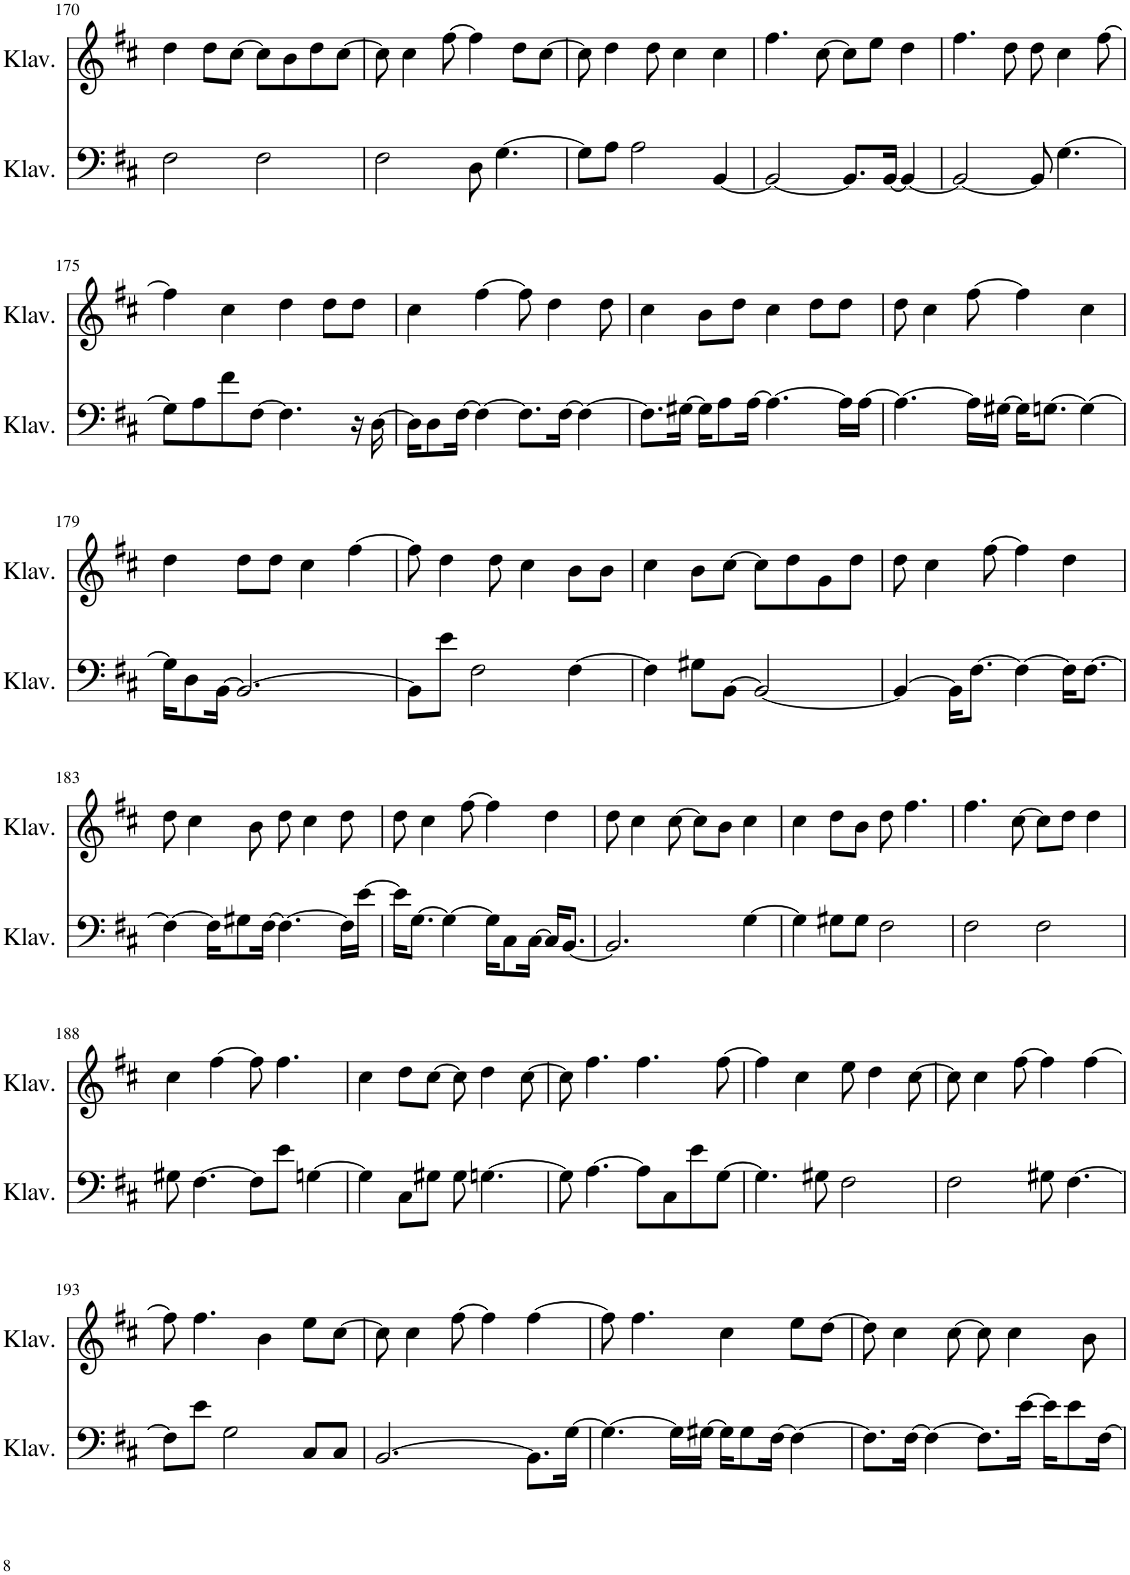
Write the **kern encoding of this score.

**kern	**kern
*part2	*part1
*staff2	*staff1
*I"Klavier	*I"Klavier
*I'Klav.	*I'Klav.
!!LO:PB:g=z
*clefF4	*clefG2
*k[f#c#]	*k[f#c#]
*M4/4	*M4/4
=170	=170
2F#\	4dd\
.	8dd\L
.	[8cc#\J
2F#\	8cc#\L]
.	8b\
.	8dd\
.	[8cc#\J
=171	=171
2F#\	8cc#\]
.	4cc#\
.	[8ff#\
8D\	4ff#\]
[4.G\	.
.	8dd\L
.	[8cc#\J
=172	=172
8G\L]	8cc#\]
8A\J	4dd\
2A\	.
.	8dd\
.	4cc#\
[4BB/	4cc#\
=173	=173
2BB/_	4.ff#\
.	[8cc#\
8.BB/L]	8cc#\L]
.	8ee\J
[16BB/Jk	.
4BB/_	4dd\
=174	=174
2BB/_	4.ff#\
.	8dd\
8BB/]	8dd\
[4.G\	4cc#\
.	[8ff#\
!!LO:LB:g=z
=175	=175
8G\L]	4ff#\]
8A\	.
8f#\	4cc#\
[8F#\J	.
4.F#\]	4dd\
.	8dd\L
16r	8dd\J
[16D\	.
=176	=176
16D\KL]	4cc#\
8D\	.
[16F#\Jk	.
4F#\_	[4ff#\
8.F#\L]	8ff#\]
.	4dd\
[16F#\Jk	.
4F#\_	.
.	8dd\
=177	=177
8.F#\L]	4cc#\
[16G#X\Jk	.
16G#\KL]	8b\L
8A\	.
.	8dd\J
[16A\Jk	.
4.A\_	4cc#\
.	8dd\L
16A\LL]	8dd\J
[16A\JJ	.
=178	=178
4.A\_	8dd\
.	4cc#\
16A\LL]	[8ff#\
[16G#X\JJ	.
16G#\KL]	4ff#\]
[8.Gn\J	.
4G\_	4cc#\
!!LO:LB:g=z
=179	=179
16G\KL]	4dd\
8D\	.
[16BB\Jk	.
2.BB/_	8dd\L
.	8dd\J
.	4cc#\
.	[4ff#\
=180	=180
8BB\L]	8ff#\]
8e\J	4dd\
2F#\	.
.	8dd\
.	4cc#\
[4F#\	8b\L
.	8b\J
=181	=181
4F#\]	4cc#\
8G#X\L	8b\L
[8BB\J	[8cc#\J
2BB/_	8cc#\L]
.	8dd\
.	8g\
.	8dd\J
=182	=182
4BB/_	8dd\
.	4cc#\
16BB\KL]	.
[8.F#\J	.
.	[8ff#\
4F#\_	4ff#\]
16F#\KL]	4dd\
[8.F#\J	.
!!LO:LB:g=z
=183	=183
4F#\_	8dd\
.	4cc#\
16F#\KL]	.
8G#X\	.
.	8b\
[16F#\Jk	.
4.F#\_	8dd\
.	4cc#\
16F#\LL]	8dd\
[16e\JJ	.
=184	=184
16e\KL]	8dd\
[8.G\J	.
.	4cc#\
4G\_	.
.	[8ff#\
16G\KL]	4ff#\]
8C#\	.
[16C#\Jk	.
16C#/KL]	4dd\
[8.BB/J	.
=185	=185
2.BB/]	8dd\
.	4cc#\
.	[8cc#\
.	8cc#\L]
.	8b\J
[4G\	4cc#\
=186	=186
4G\]	4cc#\
8G#X\L	8dd\L
8G#\J	8b\J
2F#\	8dd\
.	4.ff#\
=187	=187
2F#\	4.ff#\
.	[8cc#\
2F#\	8cc#\L]
.	8dd\J
.	4dd\
!!LO:LB:g=z
=188	=188
8G#X\	4cc#\
[4.F#\	.
.	[4ff#\
8F#\L]	8ff#\]
8e\J	4.ff#\
[4Gn\	.
=189	=189
4G\]	4cc#\
8C#\L	8dd\L
8G#X\J	[8cc#\J
8G#\	8cc#\]
[4.Gn\	4dd\
.	[8cc#\
=190	=190
8G\]	8cc#\]
[4.A\	4.ff#\
8A\L]	4.ff#\
8C#\	.
8e\	.
[8G\J	[8ff#\
=191	=191
4.G\]	4ff#\]
.	4cc#\
8G#X\	.
2F#\	8ee\
.	4dd\
.	[8cc#\
=192	=192
2F#\	8cc#\]
.	4cc#\
.	[8ff#\
8G#X\	4ff#\]
[4.F#\	.
.	[4ff#\
!!LO:LB:g=z
=193	=193
8F#\L]	8ff#\]
8e\J	4.ff#\
2G\	.
.	4b\
8C#/L	8ee\L
8C#/J	[8cc#\J
=194	=194
[2.BB/	8cc#\]
.	4cc#\
.	[8ff#\
.	4ff#\]
8.BB\L]	[4ff#\
[16G\Jk	.
=195	=195
4.G\_	8ff#\]
.	4.ff#\
16G\LL]	.
[16G#X\JJ	.
16G#\KL]	4cc#\
8G#\	.
[16F#\Jk	.
4F#\_	8ee\L
.	[8dd\J
=196	=196
8.F#\L]	8dd\]
.	4cc#\
[16F#\Jk	.
4F#\_	.
.	[8cc#\
8.F#\L]	8cc#\]
.	4cc#\
[16e\Jk	.
16e\KL]	.
8e\	.
.	8b\
[16F#\Jk	.
=	=
*-	*-
